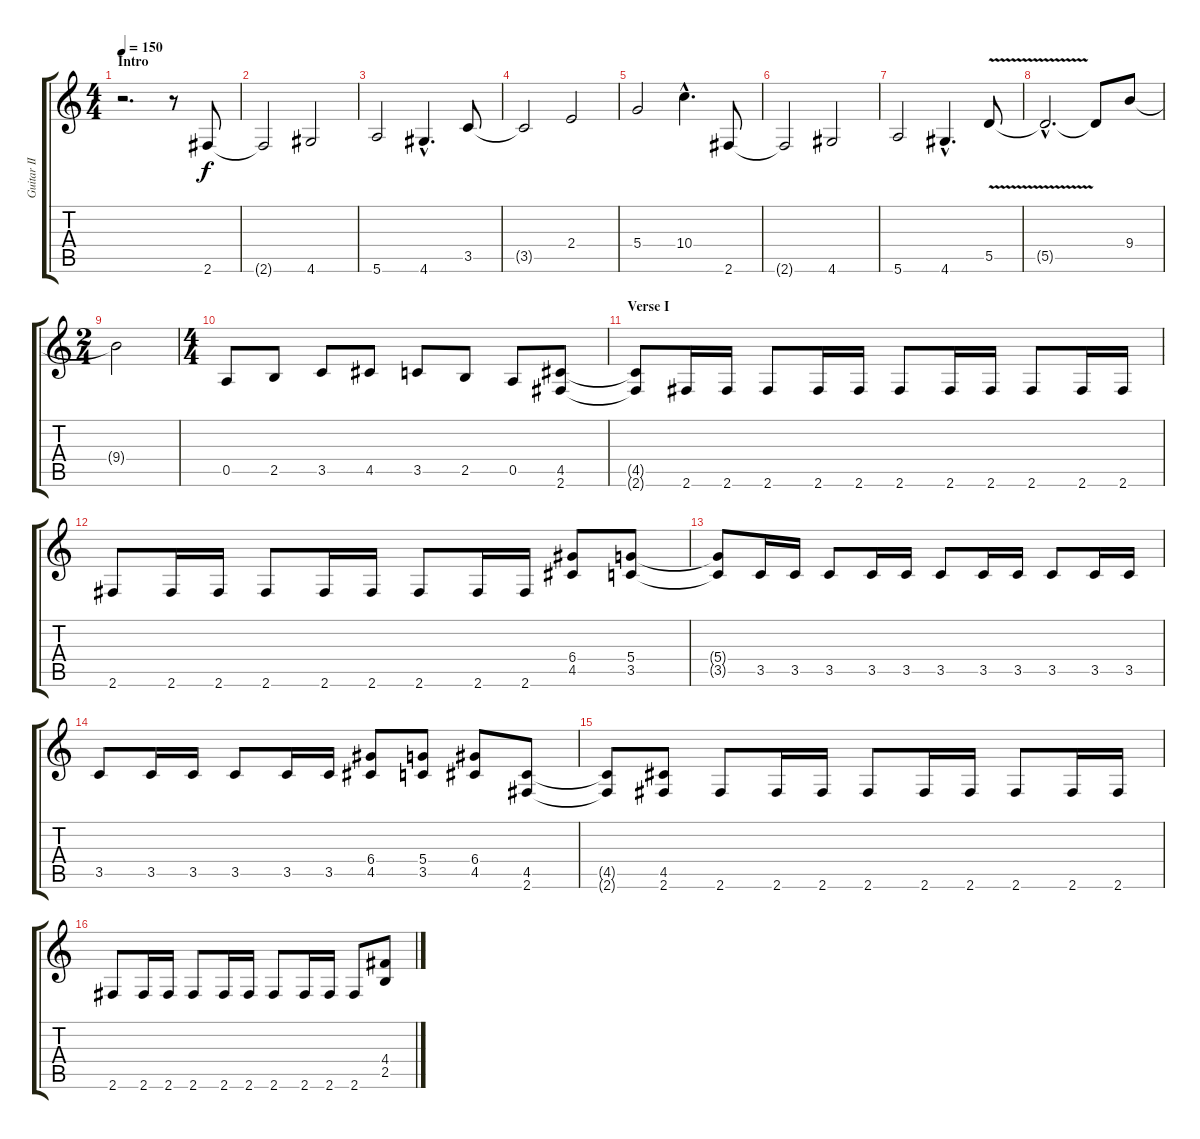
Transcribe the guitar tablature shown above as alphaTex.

\track ("Guitar II" "Guitar II") {instrument overdrivenguitar}
\staff {score tabs}
\tuning (E4 B3 G3 D3 A2 E2) {hide}
\ts (4 4)
\section ("" "Intro")
\tempo 150
\clef g2
\ks c
r.2{d dy f instrument overdrivenguitar} r.8 2.6.8 |
2.6{t}.2 4.6.2 |
5.6.2 4.6{hac}.4{d} 3.5.8 |
3.5{t}.2 2.4.2 |
5.4.2 10.4{hac}.4{d} 2.6.8 |
2.6{t}.2 4.6.2 |
5.6.2 4.6{hac}.4{d} 5.5{v}.8 |
5.5{hac t}.2{d} 5.5{t}.8 9.4.8 |
\ts (2 4)
9.4{t}.2 |
\ts (4 4)
0.5.8 2.5.8 3.5.8 4.5.8 3.5.8 2.5.8 0.5.8 (4.5 2.6).8 |
\section ("" "Verse I")
(4.5{t} 2.6{t}).8 2.6.16 2.6.16 2.6.8 2.6.16 2.6.16 2.6.8 2.6.16 2.6.16 2.6.8 2.6.16 2.6.16 |
2.6.8 2.6.16 2.6.16 2.6.8 2.6.16 2.6.16 2.6.8 2.6.16 2.6.16 (6.4 4.5).8 (5.4 3.5).8 |
(5.4{t} 3.5{t}).8 3.5.16 3.5.16 3.5.8 3.5.16 3.5.16 3.5.8 3.5.16 3.5.16 3.5.8 3.5.16 3.5.16 |
3.5.8 3.5.16 3.5.16 3.5.8 3.5.16 3.5.16 (6.4 4.5).8 (5.4 3.5).8 (6.4 4.5).8 (4.5 2.6).8 |
(4.5{t} 2.6{t}).8 (4.5 2.6).8 2.6.8 2.6.16 2.6.16 2.6.8 2.6.16 2.6.16 2.6.8 2.6.16 2.6.16 |
2.6.8 2.6.16 2.6.16 2.6.8 2.6.16 2.6.16 2.6.8 2.6.16 2.6.16 2.6.8 (4.4 2.5).8
